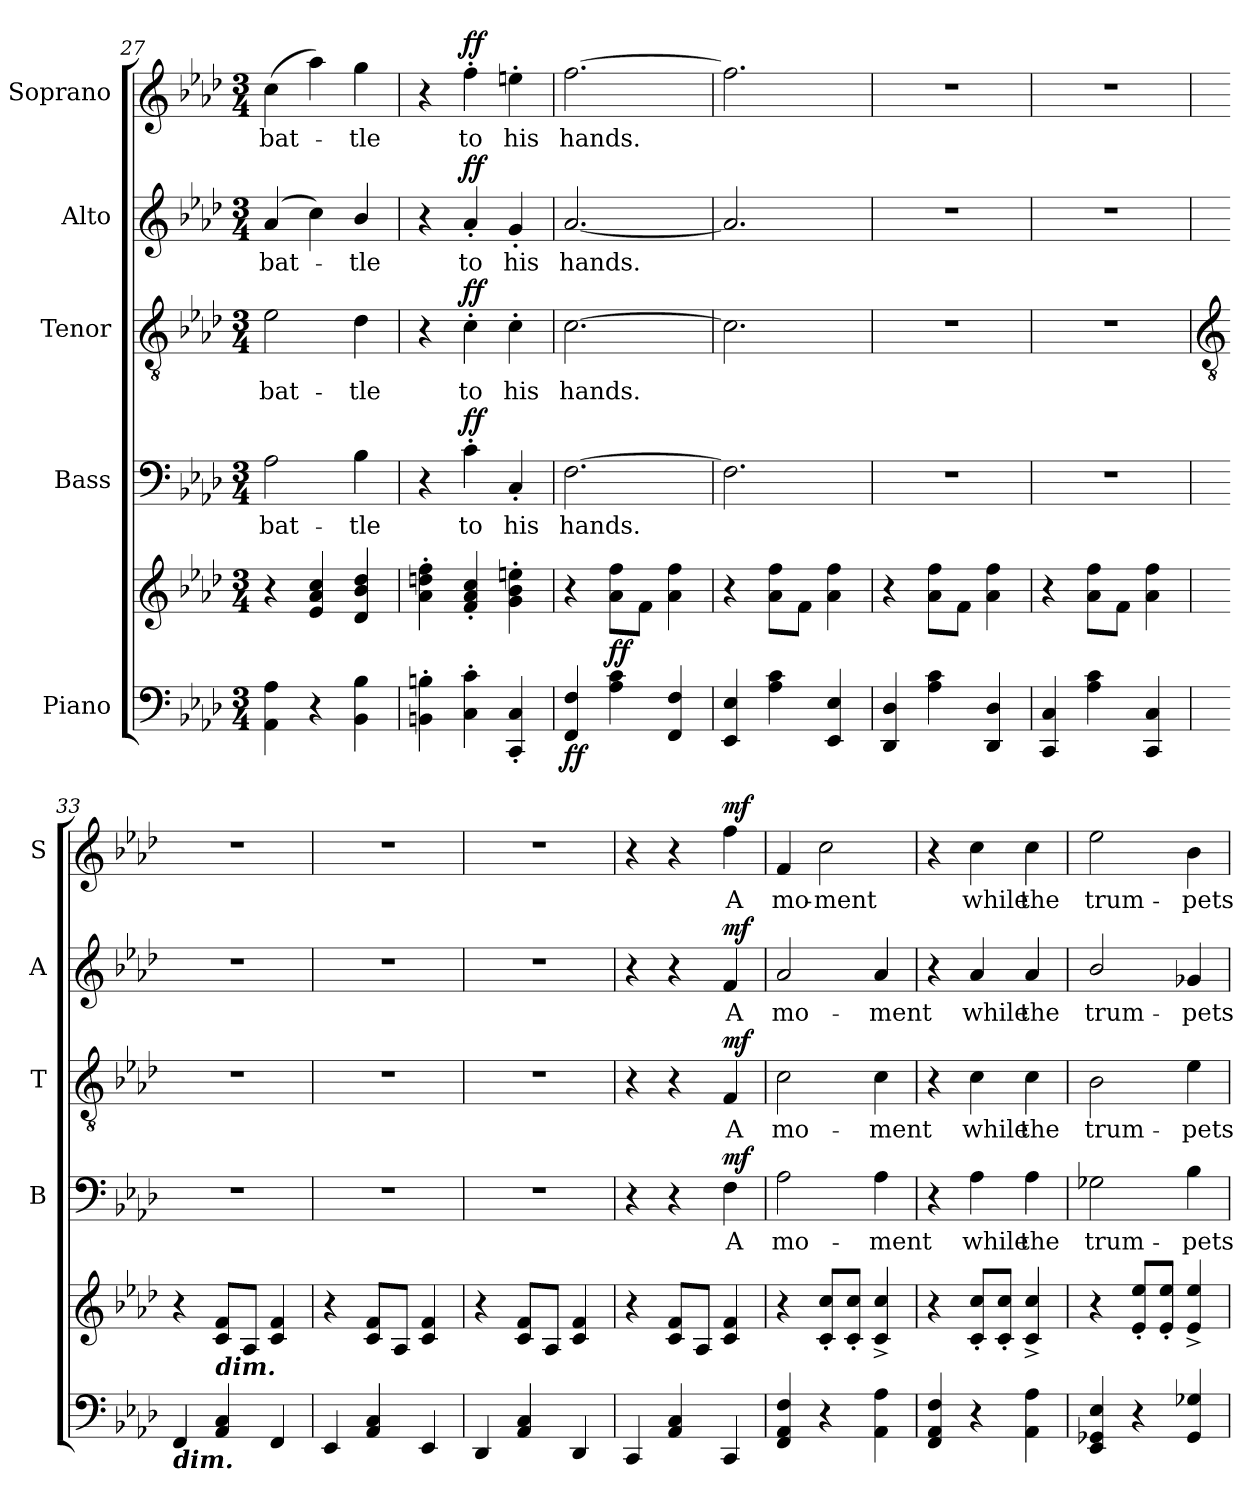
**kern	**kern	**dynam	**kern	**text	**dynam	**kern	**text	**dynam	**kern	**text	**dynam	**kern	**text	**dynam
*part5	*part5	*part5	*part4	*part4	*part4	*part3	*part3	*part3	*part2	*part2	*part2	*part1	*part1	*part1
*staff6	*staff5	*staff5/6	*staff4	*staff4	*staff4	*staff3	*staff3	*staff3	*staff2	*staff2	*staff2	*staff1	*staff1	*staff1
*I"Piano	*	*	*I"Bass	*	*	*I"Tenor	*	*	*I"Alto	*	*	*I"Soprano	*	*
*	*	*	*I'B	*	*	*I'T	*	*	*I'A	*	*	*I'S	*	*
*clefF4	*clefG2	*	*clefF4	*	*	*clefGv2	*	*	*clefG2	*	*	*clefG2	*	*
*k[b-e-a-d-]	*k[b-e-a-d-]	*	*k[b-e-a-d-]	*	*	*k[b-e-a-d-]	*	*	*k[b-e-a-d-]	*	*	*k[b-e-a-d-]	*	*
*A-:	*A-:	*	*A-:	*	*	*A-:	*	*	*A-:	*	*	*A-:	*	*
*M3/4	*M3/4	*	*M3/4	*	*	*M3/4	*	*	*M3/4	*	*	*M3/4	*	*
=27	=27	=27	=27	=27	=27	=27	=27	=27	=27	=27	=27	=27	=27	=27
!	!	!	!	!LO:LY:b	!	!	!LO:LY:b	!	!	!LO:LY:b	!	!	!LO:LY:b	!
4AA- 4A-	4r	.	2A-	bat-	.	2e-	bat-	.	(<4a-	bat-	.	(4cc	bat-	.
4r	4e- 4a- 4cc	.	.	.	.	.	.	.	4cc)	.	.	4aa-)	.	.
!	!	!	!	!LO:LY:b	!	!	!LO:LY:b	!	!	!LO:LY:b	!	!	!LO:LY:b	!
4BB- 4B-	4d- 4b- 4dd-	.	4B-	-tle	.	4d-	-tle	.	4b-/	tle	.	4gg	tle	.
=28	=28	=28	=28	=28	=28	=28	=28	=28	=28	=28	=28	=28	=28	=28
4BBn' 4Bn'	4a-' 4ddn' 4ff'	.	4r	.	.	4r	.	.	4r	.	.	4r	.	.
!	!	!	!	!LO:LY:b	!LO:DY:b	!	!LO:LY:b	!LO:DY:b	!	!LO:LY:b	!LO:DY:b	!	!LO:LY:b	!LO:DY:b
4C' 4c'	4f' 4a-' 4cc'	.	4c'	to	ff	4c'	to	ff	4a-'	to	ff	4ff'	to	ff
!	!	!	!	!LO:LY:b	!	!	!LO:LY:b	!	!	!LO:LY:b	!	!	!LO:LY:b	!
4CC' 4C'	4g' 4b-' 4een'	.	4C'	his	.	4c'	his	.	4g'	his	.	4een'	his	.
=29	=29	=29	=29	=29	=29	=29	=29	=29	=29	=29	=29	=29	=29	=29
!	!	!LO:DY:b=2	!	!LO:LY:b	!	!	!LO:LY:b	!	!	!LO:LY:b	!	!	!LO:LY:b	!
4FF 4F	4r	ff	[2.F	hands.	.	[2.c	hands.	.	[2.a-	hands.	.	[2.ff	hands.	.
!	!	!LO:DY:b	!	!	!	!	!	!	!	!	!	!	!	!
4A- 4c	8a- 8ffL	ff	.	.	.	.	.	.	.	.	.	.	.	.
.	8fJ	.	.	.	.	.	.	.	.	.	.	.	.	.
4FF 4F	4a- 4ff	.	.	.	.	.	.	.	.	.	.	.	.	.
=30	=30	=30	=30	=30	=30	=30	=30	=30	=30	=30	=30	=30	=30	=30
4EE- 4E-	4r	.	2.F]	.	.	2.c]	.	.	2.a-]	.	.	2.ff]	.	.
4A- 4c	8a- 8ffL	.	.	.	.	.	.	.	.	.	.	.	.	.
.	8fJ	.	.	.	.	.	.	.	.	.	.	.	.	.
4EE- 4E-	4a- 4ff	.	.	.	.	.	.	.	.	.	.	.	.	.
=31	=31	=31	=31	=31	=31	=31	=31	=31	=31	=31	=31	=31	=31	=31
!	!	!	!LO:N:vis=1	!	!	!LO:N:vis=1	!	!	!LO:N:vis=1	!	!	!LO:N:vis=1	!	!
4DD- 4D-	4r	.	2.r	.	.	2.r	.	.	2.r	.	.	2.r	.	.
4A- 4c	8a- 8ffL	.	.	.	.	.	.	.	.	.	.	.	.	.
.	8fJ	.	.	.	.	.	.	.	.	.	.	.	.	.
4DD- 4D-	4a- 4ff	.	.	.	.	.	.	.	.	.	.	.	.	.
=32	=32	=32	=32	=32	=32	=32	=32	=32	=32	=32	=32	=32	=32	=32
!	!	!	!LO:N:vis=1	!	!	!LO:N:vis=1	!	!	!LO:N:vis=1	!	!	!LO:N:vis=1	!	!
4CC 4C	4r	.	2.r	.	.	2.r	.	.	2.r	.	.	2.r	.	.
4A- 4c	8a- 8ffL	.	.	.	.	.	.	.	.	.	.	.	.	.
.	8fJ	.	.	.	.	.	.	.	.	.	.	.	.	.
4CC 4C	4a- 4ff	.	.	.	.	.	.	.	.	.	.	.	.	.
!!LO:LB:g=z
=33	=33	=33	=33	=33	=33	=33	=33	=33	=33	=33	=33	=33	=33	=33
*	*	*	*	*	*	*clefGv2	*	*	*	*	*	*	*	*
!LO:TX:b:Bi:t=dim.	!	!	!	!	!	!	!	!	!	!	!	!	!	!
!	!	!	!LO:N:vis=1	!	!	!LO:N:vis=1	!	!	!LO:N:vis=1	!	!	!LO:N:vis=1	!	!
4FF	4r	.	2.r	.	.	2.r	.	.	2.r	.	.	2.r	.	.
!	!LO:TX:b:Bi:t=dim.	!	!	!	!	!	!	!	!	!	!	!	!	!
4AA- 4C	8c 8fL	.	.	.	.	.	.	.	.	.	.	.	.	.
.	8A-J	.	.	.	.	.	.	.	.	.	.	.	.	.
4FF	4c 4f	.	.	.	.	.	.	.	.	.	.	.	.	.
=34	=34	=34	=34	=34	=34	=34	=34	=34	=34	=34	=34	=34	=34	=34
!	!	!	!LO:N:vis=1	!	!	!LO:N:vis=1	!	!	!LO:N:vis=1	!	!	!LO:N:vis=1	!	!
4EE-	4r	.	2.r	.	.	2.r	.	.	2.r	.	.	2.r	.	.
4AA- 4C	8c 8fL	.	.	.	.	.	.	.	.	.	.	.	.	.
.	8A-J	.	.	.	.	.	.	.	.	.	.	.	.	.
4EE-	4c 4f	.	.	.	.	.	.	.	.	.	.	.	.	.
=35	=35	=35	=35	=35	=35	=35	=35	=35	=35	=35	=35	=35	=35	=35
!	!	!	!LO:N:vis=1	!	!	!LO:N:vis=1	!	!	!LO:N:vis=1	!	!	!LO:N:vis=1	!	!
4DD-	4r	.	2.r	.	.	2.r	.	.	2.r	.	.	2.r	.	.
4AA- 4C	8c 8fL	.	.	.	.	.	.	.	.	.	.	.	.	.
.	8A-J	.	.	.	.	.	.	.	.	.	.	.	.	.
4DD-	4c 4f	.	.	.	.	.	.	.	.	.	.	.	.	.
=36	=36	=36	=36	=36	=36	=36	=36	=36	=36	=36	=36	=36	=36	=36
4CC	4r	.	4r	.	.	4r	.	.	4r	.	.	4r	.	.
4AA- 4C	8c 8fL	.	4r	.	.	4r	.	.	4r	.	.	4r	.	.
.	8A-J	.	.	.	.	.	.	.	.	.	.	.	.	.
!	!	!	!	!LO:LY:b	!LO:DY:b	!	!LO:LY:b	!LO:DY:b	!	!LO:LY:b	!LO:DY:b	!	!LO:LY:b	!LO:DY:b
4CC	4c 4f	.	4F	A	mf	4F	A	mf	4f	A	mf	4ff	A	mf
=37	=37	=37	=37	=37	=37	=37	=37	=37	=37	=37	=37	=37	=37	=37
!	!	!	!	!LO:LY:b	!	!	!LO:LY:b	!	!	!LO:LY:b	!	!	!LO:LY:b	!
4FF 4AA- 4F	4r	.	2A-	mo-	.	2c	mo-	.	2a-	mo-	.	4f	mo-	.
!	!	!	!	!	!	!	!	!	!	!	!	!	!LO:LY:b	!
4r	8c' 8cc'L	.	.	.	.	.	.	.	.	.	.	2cc	-ment	.
.	8c' 8cc'J	.	.	.	.	.	.	.	.	.	.	.	.	.
!	!	!	!	!LO:LY:b	!	!	!LO:LY:b	!	!	!LO:LY:b	!	!	!	!
4AA- 4A-	4c^ 4cc^	.	4A-	-ment	.	4c	-ment	.	4a-	-ment	.	.	.	.
=38	=38	=38	=38	=38	=38	=38	=38	=38	=38	=38	=38	=38	=38	=38
4FF 4AA- 4F	4r	.	4r	.	.	4r	.	.	4r	.	.	4r	.	.
!	!	!	!	!LO:LY:b	!	!	!LO:LY:b	!	!	!LO:LY:b	!	!	!LO:LY:b	!
4r	8c' 8cc'L	.	4A-	while	.	4c	while	.	4a-	while	.	4cc	while	.
.	8c' 8cc'J	.	.	.	.	.	.	.	.	.	.	.	.	.
!	!	!	!	!LO:LY:b	!	!	!LO:LY:b	!	!	!LO:LY:b	!	!	!LO:LY:b	!
4AA- 4A-	4c^ 4cc^	.	4A-	the	.	4c	the	.	4a-	the	.	4cc	the	.
=39	=39	=39	=39	=39	=39	=39	=39	=39	=39	=39	=39	=39	=39	=39
!	!	!	!	!LO:LY:b	!	!	!LO:LY:b	!	!	!LO:LY:b	!	!	!LO:LY:b	!
4EE- 4GG-X 4E-	4r	.	2G-X	trum-	.	2B-	trum-	.	2b-/	trum-	.	2ee-	trum-	.
4r	8e-' 8ee-'L	.	.	.	.	.	.	.	.	.	.	.	.	.
.	8e-' 8ee-'J	.	.	.	.	.	.	.	.	.	.	.	.	.
!	!	!	!	!LO:LY:b	!	!	!LO:LY:b	!	!	!LO:LY:b	!	!	!LO:LY:b	!
4GG- 4G-X	4e-^ 4ee-^	.	4B-	-pets	.	4e-	-pets	.	4g-X	-pets	.	4b-	-pets	.
=	=	=	=	=	=	=	=	=	=	=	=	=	=	=
*-	*-	*-	*-	*-	*-	*-	*-	*-	*-	*-	*-	*-	*-	*-
